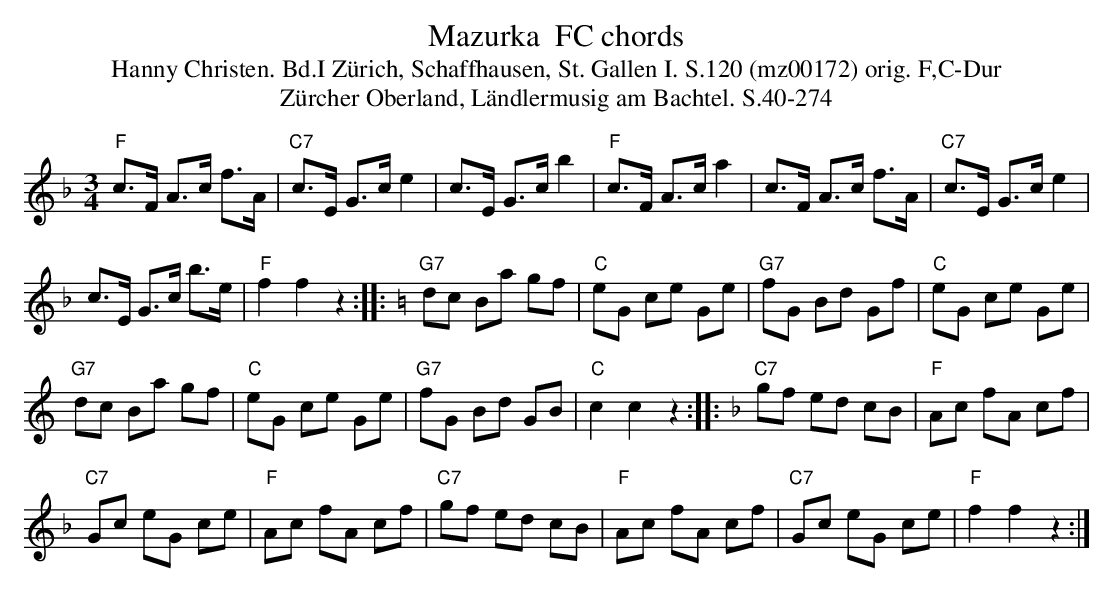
X:1
T: Mazurka  FC chords
T:Hanny Christen. Bd.I Zürich, Schaffhausen, St. Gallen I. S.120 (mz00172) orig. F,C-Dur
T: Z\"urcher Oberland, L\"andlermusig am Bachtel. S.40-274
M:3/4
L:1/8
K:F %%MIDI gchordon
"F"c>F A>c f>A | "C7"c>E G>ce2 | c>E G>cb2 | "F"c>F A>ca2 | c>F A>c f>A | "C7"c>E G>ce2 |
c>E G>c b>e | "F"f2f2z2 :: [K:C] "G7"dc Ba gf | "C"eG ce Ge | "G7"fG Bd Gf | "C"eG ce Ge |
"G7"dc Ba gf | "C"eG ce Ge | "G7"fG Bd GB | "C"c2c2z2 :: [K:F] "C7"gf ed cB | "F"Ac fA cf |
"C7"Gc eG ce | "F"Ac fA cf | "C7"gf ed cB | "F"Ac fA cf | "C7"Gc eG ce | "F"f2f2z2 :|
